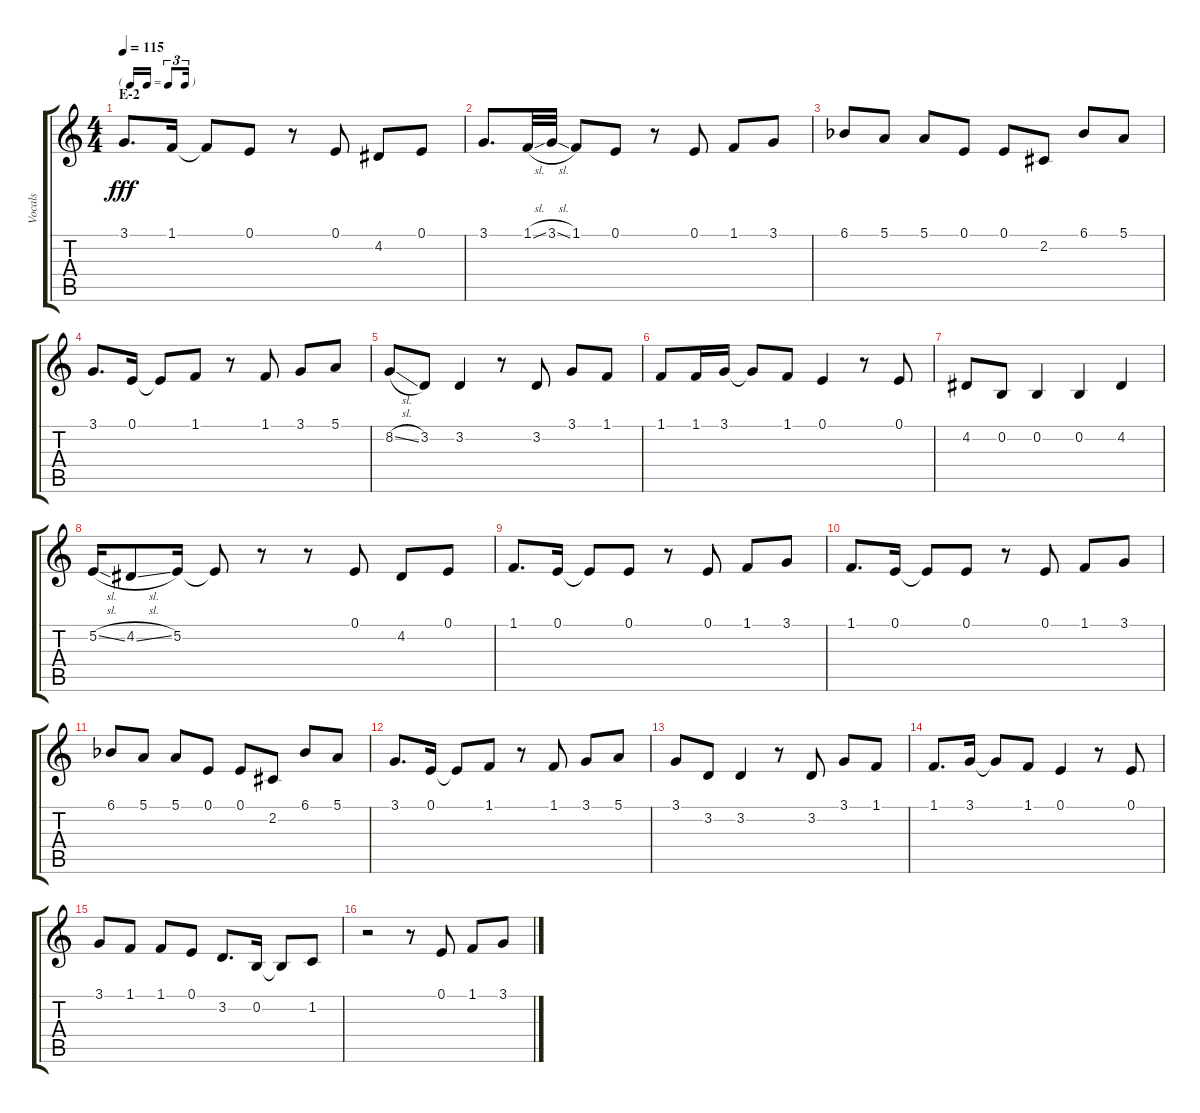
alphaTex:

\track ("Vocals" "Vocals") {instrument voiceoohs}
\staff {score tabs}
\tuning (E4 B3 G3 D3 A2 E2) {hide}
\ts (4 4)
\tf triplet16th
\section ("" "E-2")
\tempo 115
\clef g2
\ks c
3.1.8{d dy fff} 1.1.16 1.1{t}.8 0.1.8 r.8 0.1.8 4.2.8 0.1.8 |
3.1.8{d} 1.1{sl}.32 3.1{sl}.32 1.1.8 0.1.8 r.8 0.1.8 1.1.8 3.1.8 |
6.1{acc b}.8 5.1.8 5.1.8 0.1.8 0.1.8 2.2.8 6.1{acc b}.8 5.1.8 |
3.1.8{d} 0.1.16 0.1{t}.8 1.1.8 r.8 1.1.8 3.1.8 5.1.8 |
8.2{sl}.8 3.2.8 3.2.4 r.8 3.2.8 3.1.8 1.1.8 |
1.1.8 1.1.16 3.1.16 3.1{t}.8 1.1.8 0.1.4 r.8 0.1.8 |
4.2.8 0.2.8 0.2.4 0.2.4 4.2.4 |
5.2{sl}.16 4.2{sl}.8 5.2.16 5.2{t}.8 r.8 r.8 0.1.8 4.2.8 0.1.8 |
1.1.8{d} 0.1.16 0.1{t}.8 0.1.8 r.8 0.1.8 1.1.8 3.1.8 |
1.1.8{d} 0.1.16 0.1{t}.8 0.1.8 r.8 0.1.8 1.1.8 3.1.8 |
6.1{acc b}.8 5.1.8 5.1.8 0.1.8 0.1.8 2.2.8 6.1{acc b}.8 5.1.8 |
3.1.8{d} 0.1.16 0.1{t}.8 1.1.8 r.8 1.1.8 3.1.8 5.1.8 |
3.1.8 3.2.8 3.2.4 r.8 3.2.8 3.1.8 1.1.8 |
1.1.8{d} 3.1.16 3.1{t}.8 1.1.8 0.1.4 r.8 0.1.8 |
3.1.8 1.1.8 1.1.8 0.1.8 3.2.8{d} 0.2.16 0.2{t}.8 1.2.8 |
r.2 r.8 0.1.8 1.1.8 3.1.8
